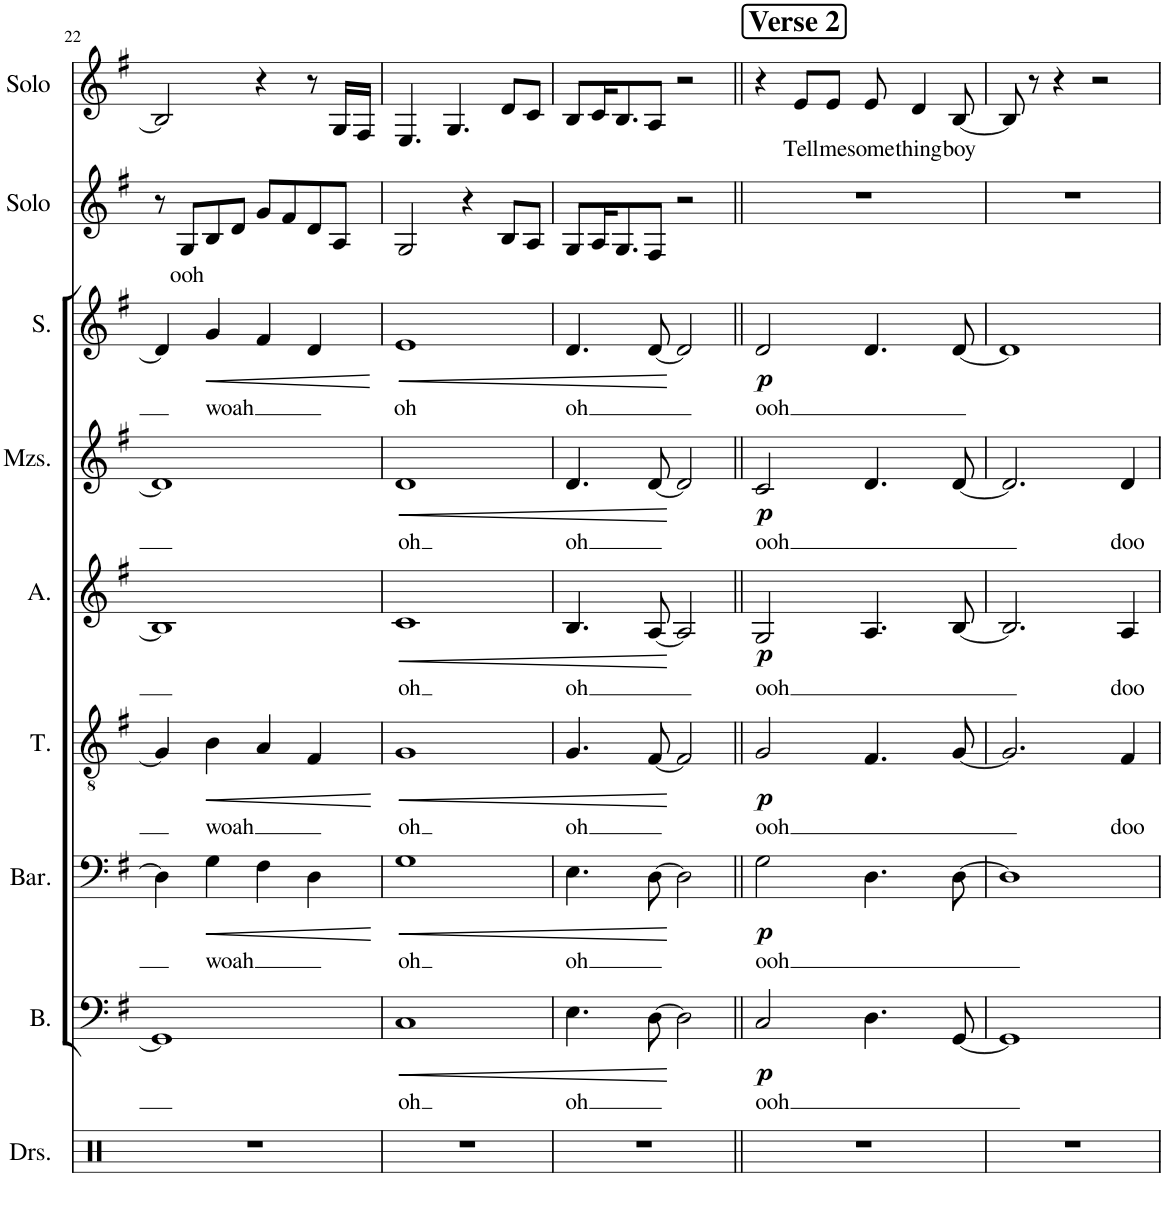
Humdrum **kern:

**kern	**kern	**text	**dynam	**kern	**text	**dynam	**kern	**text	**dynam	**kern	**text	**dynam	**kern	**text	**dynam	**kern	**text	**dynam	**kern	**text	**kern	**text
*part9	*part8	*part8	*part8	*part7	*part7	*part7	*part6	*part6	*part6	*part5	*part5	*part5	*part4	*part4	*part4	*part3	*part3	*part3	*part2	*part2	*part1	*part1
*staff9	*staff8	*staff8	*staff8	*staff7	*staff7	*staff7	*staff6	*staff6	*staff6	*staff5	*staff5	*staff5	*staff4	*staff4	*staff4	*staff3	*staff3	*staff3	*staff2	*staff2	*staff1	*staff1
*I"Drumset	*I"Bass	*	*	*I"Baritone	*	*	*I"Tenor	*	*	*I"Alto	*	*	*I"Mezzo-soprano	*	*	*I"Soprano	*	*	*I"Solo	*	*I"Solo	*
*I'Drs.	*I'B.	*	*	*I'Bar.	*	*	*I'T.	*	*	*I'A.	*	*	*I'Mzs.	*	*	*I'S.	*	*	*I'Solo	*	*I'Solo	*
!!LO:PB:g=z
*clefX	*clefF4	*	*	*clefF4	*	*	*clefGv2	*	*	*clefG2	*	*	*clefG2	*	*	*clefG2	*	*	*clefG2	*	*clefG2	*
*k[]	*k[f#]	*	*	*k[f#]	*	*	*k[f#]	*	*	*k[f#]	*	*	*k[f#]	*	*	*k[f#]	*	*	*k[f#]	*	*k[f#]	*
*M4/4	*M4/4	*	*	*M4/4	*	*	*M4/4	*	*	*M4/4	*	*	*M4/4	*	*	*M4/4	*	*	*M4/4	*	*M4/4	*
=22	=22	=22	=22	=22	=22	=22	=22	=22	=22	=22	=22	=22	=22	=22	=22	=22	=22	=22	=22	=22	=22	=22
1r	1GG]	.	.	4D\]	.	.	4G/]	.	.	1B]	.	.	1d]	.	.	4d/]	.	.	8r	.	2B/]	.
!	!	!	!	!	!	!	!	!	!	!	!	!	!	!	!	!	!	!	!	!LO:LY:b	!	!
.	.	.	.	.	.	.	.	.	.	.	.	.	.	.	.	.	.	.	8G/L	ooh	.	.
!	!	!	!	!	!LO:LY:b	!LO:HP:b	!	!LO:LY:b	!LO:HP:b	!	!	!	!	!	!	!	!LO:LY:b	!LO:HP:b	!	!	!	!
.	.	.	.	4G\	woah	<	4B\	woah	<	.	.	.	.	.	.	4g/	woah	<	8B/	.	.	.
.	.	.	.	.	.	.	.	.	.	.	.	.	.	.	.	.	.	.	8d/J	.	.	.
.	.	.	.	4F#\	.	.	4A/	.	.	.	.	.	.	.	.	4f#/	.	.	8g/L	.	4r	.
.	.	.	.	.	.	.	.	.	.	.	.	.	.	.	.	.	.	.	8f#/	.	.	.
.	.	.	.	4D\	.	.	4F#/	.	.	.	.	.	.	.	.	4d/	.	.	8d/	.	8r	.
.	.	.	.	.	.	.	.	.	.	.	.	.	.	.	.	.	.	.	8A/J	.	16G/LL	.
.	.	.	.	.	.	.	.	.	.	.	.	.	.	.	.	.	.	.	.	.	16F#/JJ	.
.	.	.	.	.	.	[	.	.	[	.	.	.	.	.	.	.	.	[	.	.	.	.
=23	=23	=23	=23	=23	=23	=23	=23	=23	=23	=23	=23	=23	=23	=23	=23	=23	=23	=23	=23	=23	=23	=23
!	!	!LO:LY:b	!LO:HP:b	!	!LO:LY:b	!LO:HP:b	!	!LO:LY:b	!LO:HP:b	!	!LO:LY:b	!LO:HP:b	!	!LO:LY:b	!LO:HP:b	!	!LO:LY:b	!LO:HP:b	!	!	!	!
1r	1C	oh	<	1G	oh	<	1G	oh	<	1c	oh	<	1d	oh	<	1e	oh	<	2G/	.	4.E/	.
.	.	.	.	.	.	.	.	.	.	.	.	.	.	.	.	.	.	.	.	.	4.G/	.
.	.	.	.	.	.	.	.	.	.	.	.	.	.	.	.	.	.	.	4r	.	.	.
.	.	.	.	.	.	.	.	.	.	.	.	.	.	.	.	.	.	.	8B/L	.	8d/L	.
.	.	.	.	.	.	.	.	.	.	.	.	.	.	.	.	.	.	.	8A/J	.	8c/J	.
=24	=24	=24	=24	=24	=24	=24	=24	=24	=24	=24	=24	=24	=24	=24	=24	=24	=24	=24	=24	=24	=24	=24
!	!	!LO:LY:b	!	!	!LO:LY:b	!	!	!LO:LY:b	!	!	!LO:LY:b	!	!	!LO:LY:b	!	!	!LO:LY:b	!	!	!	!	!
1r	4.E\	oh	.	4.E\	oh	.	4.G/	oh	.	4.B/	oh	.	4.d/	oh	.	4.d/	oh	.	8G/L	.	8B/L	.
.	.	.	.	.	.	.	.	.	.	.	.	.	.	.	.	.	.	.	16A/K	.	16c/K	.
.	.	.	.	.	.	.	.	.	.	.	.	.	.	.	.	.	.	.	8.G/	.	8.B/	.
.	[8D\	.	.	[8D\	.	.	[8F#/	.	.	[8A/	.	.	[8d/	.	.	[8d/	.	.	8F#/J	.	8A/J	.
.	2D\]	.	[	2D\]	.	[	2F#/]	.	[	2A/]	.	[	2d/]	.	[	2d/]	.	[	2r	.	2r	.
!!LO:REH:place=s1:a:B:cj:fs=14:t=Verse 2:qo=1
=25||	=25||	=25||	=25||	=25||	=25||	=25||	=25||	=25||	=25||	=25||	=25||	=25||	=25||	=25||	=25||	=25||	=25||	=25||	=25||	=25||	=25||	=25||
!	!	!LO:LY:b	!LO:DY:b	!	!LO:LY:b	!LO:DY:b	!	!LO:LY:b	!LO:DY:b	!	!LO:LY:b	!LO:DY:b	!	!LO:LY:b	!LO:DY:b	!	!LO:LY:b	!LO:DY:b	!	!	!	!
1r	2C/	ooh	p	2G\	ooh	p	2G/	ooh	p	2G/	ooh	p	2c/	ooh	p	2d/	ooh	p	1r	.	4r	.
!	!	!	!	!	!	!	!	!	!	!	!	!	!	!	!	!	!	!	!	!	!	!LO:LY:b
.	.	.	.	.	.	.	.	.	.	.	.	.	.	.	.	.	.	.	.	.	8e/L	Tell
!	!	!	!	!	!	!	!	!	!	!	!	!	!	!	!	!	!	!	!	!	!	!LO:LY:b
.	.	.	.	.	.	.	.	.	.	.	.	.	.	.	.	.	.	.	.	.	8e/J	me
!	!	!	!	!	!	!	!	!	!	!	!	!	!	!	!	!	!	!	!	!	!	!LO:LY:b
.	4.D\	.	.	4.D\	.	.	4.F#/	.	.	4.A/	.	.	4.d/	.	.	4.d/	.	.	.	.	8e/	some-
!	!	!	!	!	!	!	!	!	!	!	!	!	!	!	!	!	!	!	!	!	!	!LO:LY:b
.	.	.	.	.	.	.	.	.	.	.	.	.	.	.	.	.	.	.	.	.	4d/	-thing
!	!	!	!	!	!	!	!	!	!	!	!	!	!	!	!	!	!	!	!	!	!	!LO:LY:b
.	[8GG/	.	.	[8D\	.	.	[8G/	.	.	[8B/	.	.	[8d/	.	.	[8d/	.	.	.	.	[8B/	boy
=26	=26	=26	=26	=26	=26	=26	=26	=26	=26	=26	=26	=26	=26	=26	=26	=26	=26	=26	=26	=26	=26	=26
1r	1GG]	.	.	1D]	.	.	2.G/]	.	.	2.B/]	.	.	2.d/]	.	.	1d]	.	.	1r	.	8B/]	.
.	.	.	.	.	.	.	.	.	.	.	.	.	.	.	.	.	.	.	.	.	8r	.
.	.	.	.	.	.	.	.	.	.	.	.	.	.	.	.	.	.	.	.	.	4r	.
.	.	.	.	.	.	.	.	.	.	.	.	.	.	.	.	.	.	.	.	.	2r	.
!	!	!	!	!	!	!	!	!LO:LY:b	!	!	!LO:LY:b	!	!	!LO:LY:b	!	!	!	!	!	!	!	!
.	.	.	.	.	.	.	4F#/	doo	.	4A/	doo	.	4d/	doo	.	.	.	.	.	.	.	.
=	=	=	=	=	=	=	=	=	=	=	=	=	=	=	=	=	=	=	=	=	=	=
*-	*-	*-	*-	*-	*-	*-	*-	*-	*-	*-	*-	*-	*-	*-	*-	*-	*-	*-	*-	*-	*-	*-
